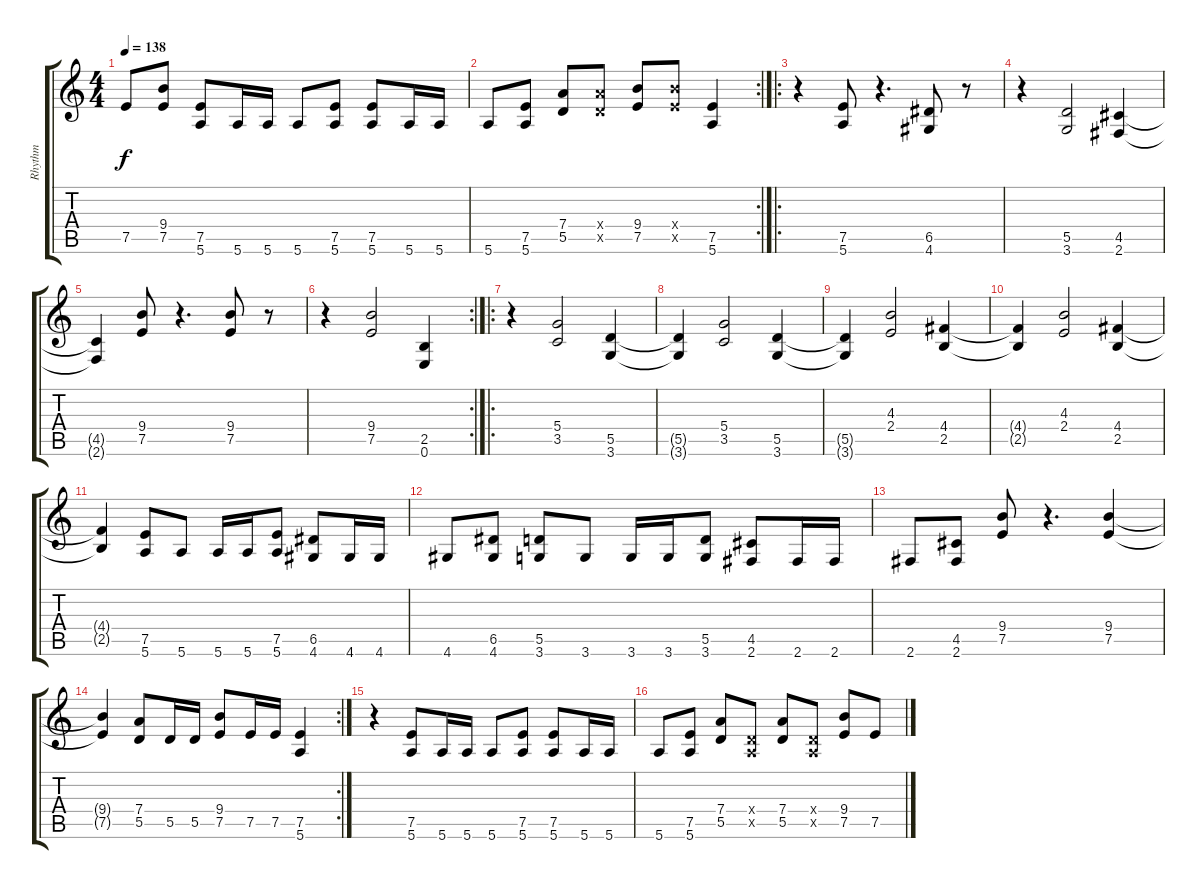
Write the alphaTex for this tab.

\track ("Rhythm" "Rhythm") {instrument distortionguitar}
\staff {score tabs}
\tuning (E4 B3 G3 D3 A2 E2) {hide}
\ts (4 4)
\tempo 138
\clef g2
\ks c
7.5.8{dy f} (9.4 7.5).8 (7.5 5.6).8 5.6.16 5.6.16 5.6.8 (7.5 5.6).8 (7.5 5.6).8 5.6.16 5.6.16 |
\rc 2
5.6.8 (7.5 5.6).8 (7.4 5.5).8 (7.4{x} 5.5{x}).8 (9.4 7.5).8 (9.4{x} 7.5{x}).8 (7.5 5.6).4 |
\ro
r.4 (7.5 5.6).8 r.4{d} (6.5 4.6).8 r.8 |
r.4 (5.5 3.6).2 (4.5 2.6).4 |
(4.5{t} 2.6{t}).4 (9.4 7.5).8 r.4{d} (9.4 7.5).8 r.8 |
\rc 2
r.4 (9.4 7.5).2 (2.5 0.6).4 |
\ro
r.4 (5.4 3.5).2 (5.5 3.6).4 |
(5.5{t} 3.6{t}).4 (5.4 3.5).2 (5.5 3.6).4 |
(5.5{t} 3.6{t}).4 (4.3 2.4).2 (4.4 2.5).4 |
(4.4{t} 2.5{t}).4 (4.3 2.4).2 (4.4 2.5).4 |
(4.4{t} 2.5{t}).4 (7.5 5.6).8 5.6.8 5.6.16 5.6.16 (7.5 5.6).8 (6.5 4.6).8 4.6.16 4.6.16 |
4.6.8 (6.5 4.6).8 (5.5 3.6).8 3.6.8 3.6.16 3.6.16 (5.5 3.6).8 (4.5 2.6).8 2.6.16 2.6.16 |
2.6.8 (4.5 2.6).8 (9.4 7.5).8 r.4{d} (9.4 7.5).4 |
\rc 2
(9.4{t} 7.5{t}).4 (7.4 5.5).8 5.5.16 5.5.16 (9.4 7.5).8 7.5.16 7.5.16 (7.5 5.6).4 |
r.4 (7.5 5.6).8 5.6.16 5.6.16 5.6.8 (7.5 5.6).8 (7.5 5.6).8 5.6.16 5.6.16 |
5.6.8 (7.5 5.6).8 (7.4 5.5).8 (0.4{x} 0.5{x}).8 (7.4 5.5).8 (0.4{x} 0.5{x}).8 (9.4 7.5).8 7.5.8
